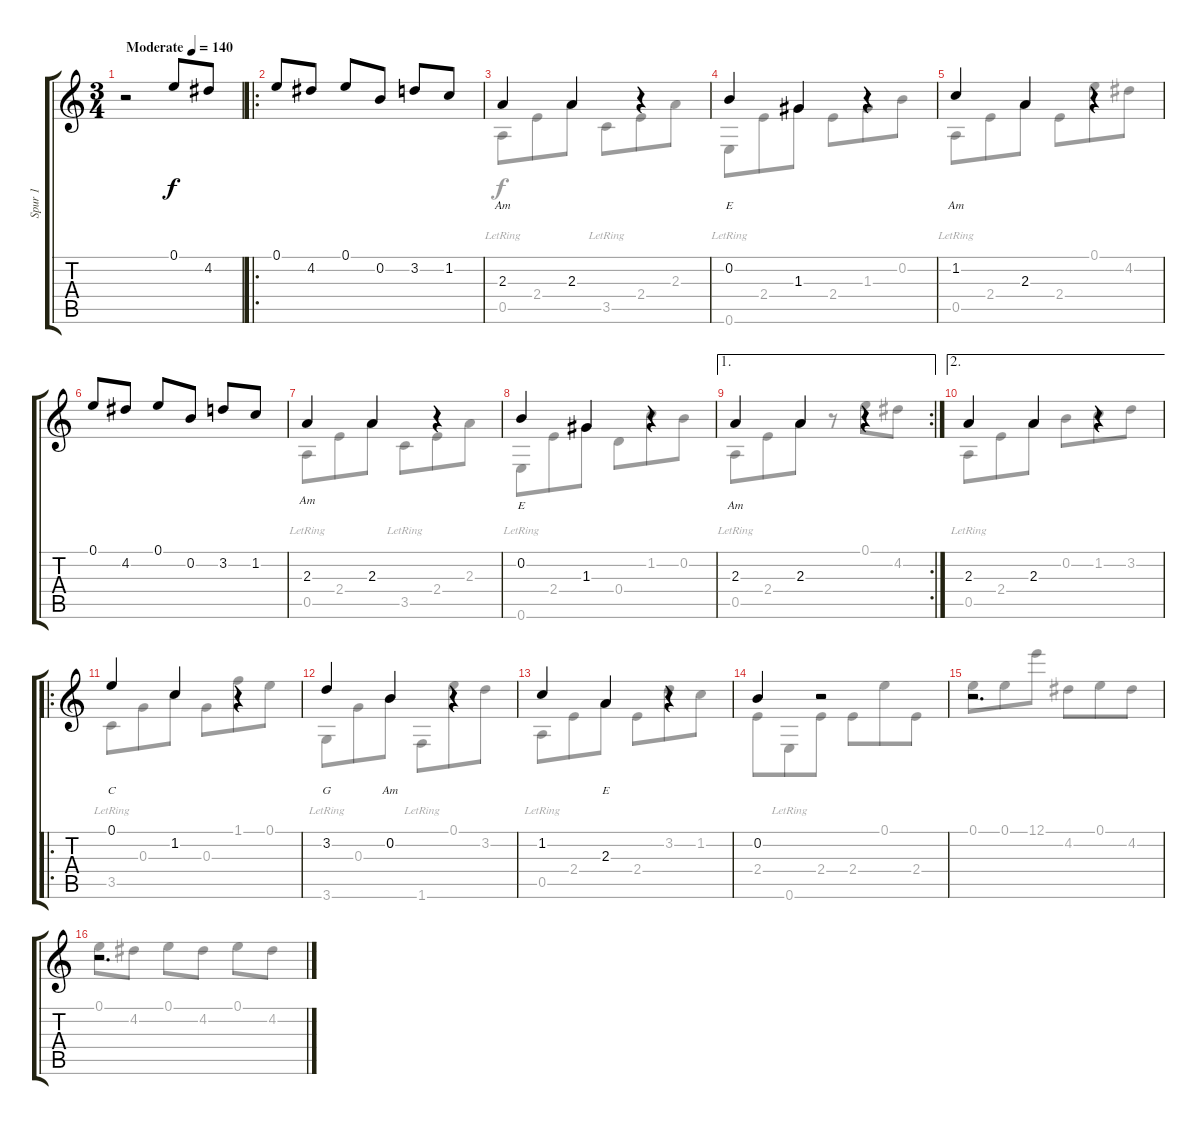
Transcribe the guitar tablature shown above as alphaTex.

\track ("Spur 1" "Spur 1") {instrument acousticguitarnylon}
\staff {score tabs}
\tuning (E4 B3 G3 D3 A2 E2) {hide}
\voice
\ts (3 4)
\tempo (140 "Moderate")
\clef g2
\ks c
r.2{dy f instrument acousticguitarnylon} 0.1.8{beam Up} 4.2.8{beam Up} |
\ro
0.1.8{beam Up} 4.2.8{beam Up} 0.1.8{beam Up} 0.2.8{beam Up} 3.2.8{beam Up} 1.2.8{beam Up} |
2.3.4{lyrics (0 "Am") lyrics (1 "") lyrics (2 "") lyrics (3 "") lyrics (4 "")} 2.3.4{lyrics (0 "") lyrics (1 "") lyrics (2 "") lyrics (3 "") lyrics (4 "")} r.4 |
0.2.4{lyrics (0 "E") lyrics (1 "") lyrics (2 "") lyrics (3 "") lyrics (4 "")} 1.3.4{lyrics (0 "") lyrics (1 "") lyrics (2 "") lyrics (3 "") lyrics (4 "")} r.4 |
1.2.4{lyrics (0 "Am") lyrics (1 "") lyrics (2 "") lyrics (3 "") lyrics (4 "")} 2.3.4{lyrics (0 "") lyrics (1 "") lyrics (2 "") lyrics (3 "") lyrics (4 "")} r.4 |
0.1.8{lyrics (0 "") lyrics (1 "") lyrics (2 "") lyrics (3 "") lyrics (4 "") beam Up} 4.2.8{lyrics (0 "") lyrics (1 "") lyrics (2 "") lyrics (3 "") lyrics (4 "") beam Up} 0.1.8{lyrics (0 "") lyrics (1 "") lyrics (2 "") lyrics (3 "") lyrics (4 "") beam Up} 0.2.8{lyrics (0 "") lyrics (1 "") lyrics (2 "") lyrics (3 "") lyrics (4 "") beam Up} 3.2.8{lyrics (0 "") lyrics (1 "") lyrics (2 "") lyrics (3 "") lyrics (4 "") beam Up} 1.2.8{lyrics (0 "") lyrics (1 "") lyrics (2 "") lyrics (3 "") lyrics (4 "") beam Up} |
2.3.4{lyrics (0 "Am") lyrics (1 "") lyrics (2 "") lyrics (3 "") lyrics (4 "")} 2.3.4 r.4 |
0.2.4{lyrics (0 "") lyrics (1 "E") lyrics (2 "") lyrics (3 "") lyrics (4 "")} 1.3.4{lyrics (0 "") lyrics (1 "") lyrics (2 "") lyrics (3 "") lyrics (4 "")} r.4 |
\ae 1
\rc 2
2.3.4{lyrics (0 "") lyrics (1 "Am") lyrics (2 "") lyrics (3 "") lyrics (4 "")} 2.3.4 r.4 |
\ae 2
2.3.4 2.3.4 r.4 |
\ro
0.1.4{lyrics (0 "") lyrics (1 "") lyrics (2 "C") lyrics (3 "") lyrics (4 "")} 1.2.4{lyrics (0 "") lyrics (1 "") lyrics (2 "") lyrics (3 "") lyrics (4 "")} r.4 |
3.2.4{lyrics (0 "") lyrics (1 "") lyrics (2 "G") lyrics (3 "") lyrics (4 "")} 0.2.4{lyrics (0 "") lyrics (1 "") lyrics (2 "Am") lyrics (3 "") lyrics (4 "")} r.4 |
1.2.4{lyrics (0 "") lyrics (1 "") lyrics (2 "") lyrics (3 "") lyrics (4 "")} 2.3.4{lyrics (0 "") lyrics (1 "") lyrics (2 "E") lyrics (3 "") lyrics (4 "")} r.4 |
0.2.4 r.2 |
r.2{d} |
r.2{d}
\voice
\clef g2
\ottava regular
\simile none
\ks c
|
|
0.5{lr}.8{beam merge} 2.4.8{beam merge} 2.3.8{beam split} 3.5{lr}.8{beam Down beam merge} 2.4.8{beam Down beam merge} 2.3.8{beam Down} |
0.6{lr}.8{beam merge} 2.4.8{beam merge} 1.3.8{beam split} 2.4.8{beam Down beam merge} 1.3.8{beam Down beam merge} 0.2.8{beam Down} |
0.5{lr}.8{beam merge} 2.4.8{beam merge} 2.3.8{beam split} 2.4.8{beam Down beam merge} 0.1.8{beam Down beam merge} 4.2.8{beam Down} |
|
0.5{lr}.8{beam merge} 2.4.8{beam merge} 2.3.8{beam split} 3.5{lr}.8{beam Down beam merge} 2.4.8{beam Down beam merge} 2.3.8{beam Down} |
0.6{lr}.8{beam merge} 2.4.8{beam merge} 1.3.8{beam split} 0.4.8{beam Down beam merge} 1.2.8{beam Down beam merge} 0.2.8{beam Down} |
0.5{lr}.8 2.4.8{beam merge} 2.3.8 r.8 0.1.8{beam Down} 4.2.8{beam Down} |
0.5{lr}.8 2.4.8{beam merge} 2.3.8{beam split} 0.2.8{beam Down beam merge} 1.2.8{beam Down} 3.2.8{beam Down} |
3.5{lr}.8{beam merge} 0.3.8{beam merge} 1.2.8{beam split} 0.3.8{beam merge} 1.1.8{beam merge} 0.1.8 |
3.6{lr}.8{beam merge} 0.3.8{beam merge} 0.2.8{beam split} 1.6{lr}.8{beam merge} 0.1.8{beam merge} 3.2.8 |
0.5{lr}.8{beam merge} 2.4.8{beam merge} 2.3.8{beam split} 2.4.8{beam merge} 3.2.8{beam merge} 1.2.8 |
2.4.8{beam merge} 0.6{lr}.8{beam merge} 2.4.8{beam split} 2.4.8{beam merge} 0.1.8{beam merge} 2.4.8 |
0.1.8{beam merge} 0.1.8{beam merge} 12.1.8{beam split} 4.2.8{beam merge} 0.1.8{beam merge} 4.2.8 |
0.1.8 4.2.8 0.1.8 4.2.8 0.1.8 4.2.8
